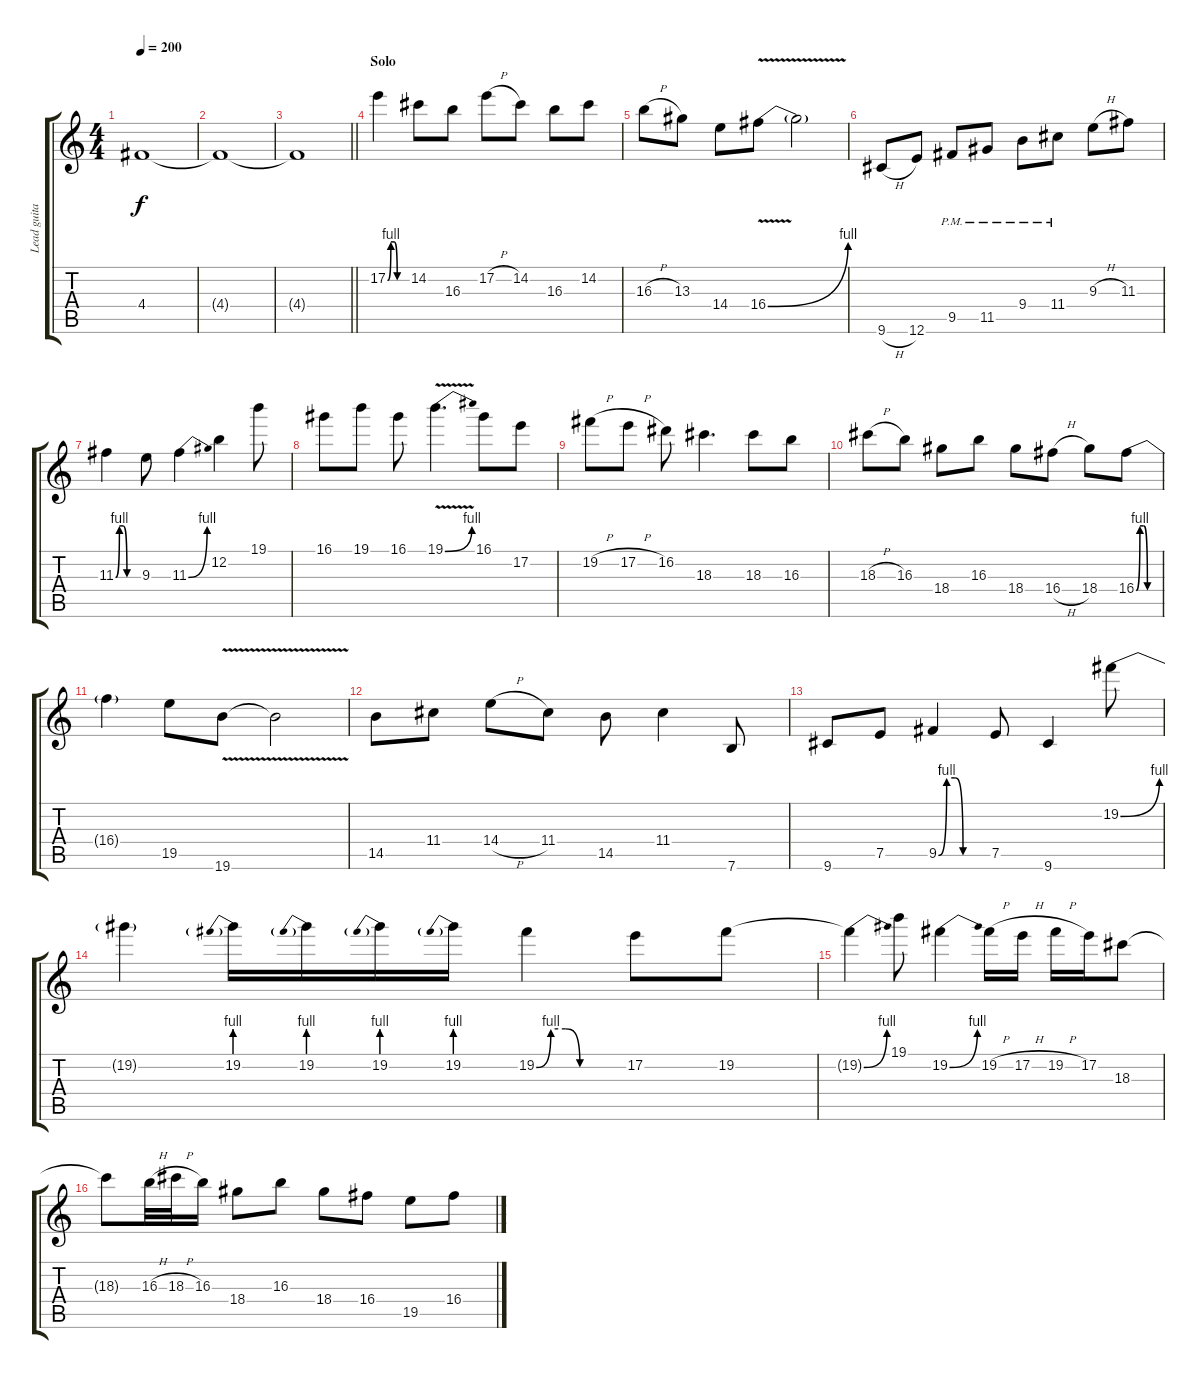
\track ("Lead guitar" "Lead guita") {instrument distortionguitar}
\staff {score tabs}
\tuning (E4 B3 G3 D3 A2 E2) {hide}
\ts (4 4)
\tempo 200
\clef g2
\ks c
4.4{t}.1{dy f} |
4.4{t}.1 |
\barLineRight lightlight
4.4{t}.1 |
\section ("" "Solo")
17.2{be (custom 0 0 10 4 20 4 30 0 60 0)}.4 14.2.8 16.3.8 17.2{h}.8 14.2.8 16.3.8 14.2.8 |
16.3{h}.8 13.3.8 14.4.8 16.4{be (bend 0 0 60 4) v}.8 16.4{t}.2 |
9.6{h}.8 12.6.8 9.5{pm}.8 11.5{pm}.8 9.4{pm}.8 11.4{pm}.8 9.3{h}.8 11.3.8 |
11.3{be (custom 0 0 10 4 20 4 30 0 60 0)}.4 9.3.8 11.3{be (bend 0 0 60 4)}.4 12.2.4 19.1.8 |
16.1.8 19.1.8 16.1.8 19.1{be (bend 0 0 60 4) v}.4{d} 16.1.8 17.2.8 |
19.2{h}.8 17.2{h}.8 16.2.8 18.3.4{d} 18.3.8 16.3.8 |
18.3{h}.8 16.3.8 18.4.8 16.3.8 18.4.8 16.4{h}.8 18.4.8 16.4{be (custom 0 0 10 4 20 4 30 0 60 0)}.8 |
16.4{t}.4 19.5.8 19.6{v}.8 19.6{t}.2 |
14.5.8 11.4.8 14.4{h}.8 11.4.8 14.5.8 11.4.4 7.6.8 |
9.6.8 7.5.8 9.5{be (custom 0 0 10 4 20 4 30 0 60 0)}.4 7.5.8 9.6.4 19.2{be (bend 0 0 60 4)}.8 |
19.2{t}.4 19.2{be (prebend 0 4 60 4)}.16 19.2{be (prebend 0 4 60 4)}.16 19.2{be (prebend 0 4 60 4)}.16 19.2{be (prebend 0 4 60 4)}.16 19.2{be (custom 0 0 10 4 20 4 30 0 60 0)}.4 17.2.8 19.2.8 |
19.2{be (bend 0 0 60 4) t}.4 19.1.8 19.2{be (bend 0 0 60 4)}.4 19.2{h}.16 17.2{h}.16 19.2{h}.16 17.2.16 18.3.8 |
18.3{t}.8 16.3{h}.32 18.3{h}.32 16.3.16 18.4.8 16.3.8 18.4.8 16.4.8 19.5.8 16.4.8
